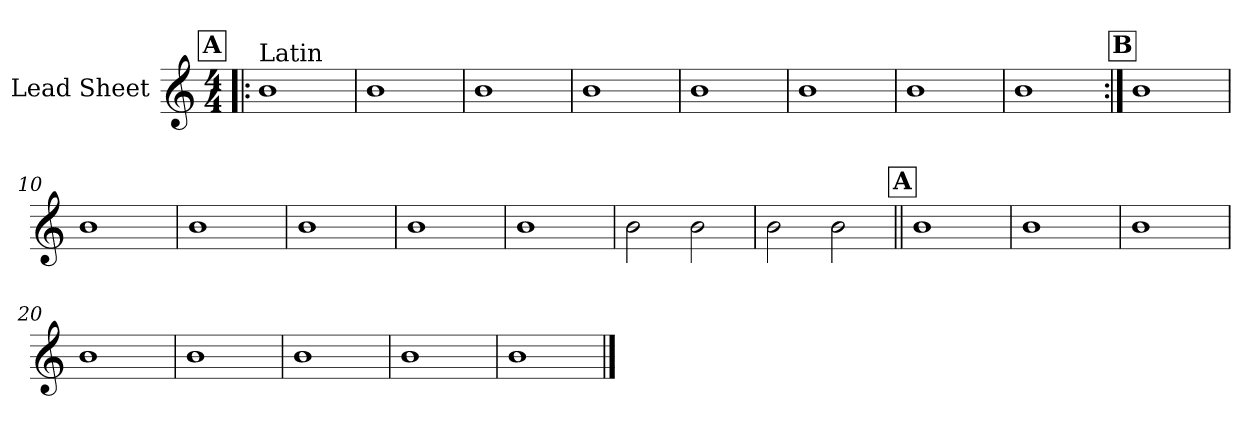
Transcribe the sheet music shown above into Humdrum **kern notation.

**kern
*part1
*staff1
*I"Lead Sheet
*clefG2
*k[]
*M4/4
!!LO:REH:place=s1:a:fs=14:t=A
=1!|:
!LO:TX:a:t=Latin
1b
=2
1b
=3
1b
=4
1b
!!LO:LB:g=z
=5
1b
=6
1b
=7
1b
=8
1b
!!LO:LB:g=z
!!LO:REH:place=s1:a:fs=14:t=B
=9:|!
1b
=10
1b
=11
1b
=12
1b
!!LO:LB:g=z
=13
1b
=14
1b
=15
2b\
2b\
=16
2b\
2b\
!!LO:LB:g=z
!!LO:REH:place=s1:a:fs=14:t=A
=17||
1b
=18
1b
=19
1b
=20
1b
!!LO:LB:g=z
=21
1b
=22
1b
=23
1b
=24
1b
==
*-
